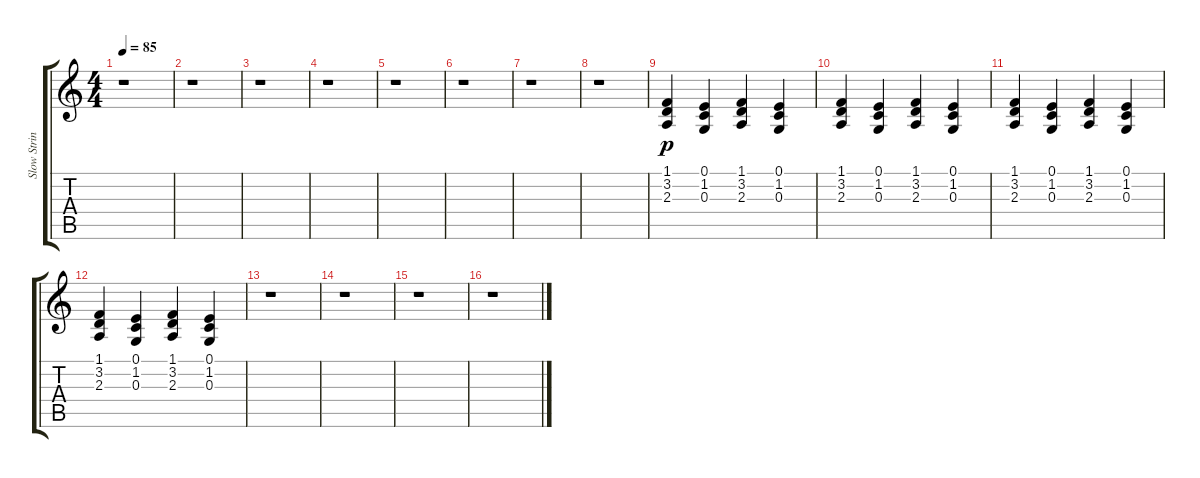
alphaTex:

\track ("Slow Strings" "Slow Strin") {instrument stringensemble2}
\staff {score tabs}
\tuning (E4 B3 G3 D3 A2 E2) {hide}
\ts (4 4)
\tempo 85
\clef g2
\ks c
r.1{dy p} |
r.1 |
r.1 |
r.1 |
r.1 |
r.1 |
r.1 |
r.1 |
(1.1 3.2 2.3).4 (0.1 1.2 0.3).4 (1.1 3.2 2.3).4 (0.1 1.2 0.3).4 |
(1.1 3.2 2.3).4 (0.1 1.2 0.3).4 (1.1 3.2 2.3).4 (0.1 1.2 0.3).4 |
(1.1 3.2 2.3).4 (0.1 1.2 0.3).4 (1.1 3.2 2.3).4 (0.1 1.2 0.3).4 |
(1.1 3.2 2.3).4 (0.1 1.2 0.3).4 (1.1 3.2 2.3).4 (0.1 1.2 0.3).4 |
r.1 |
r.1 |
r.1 |
r.1
